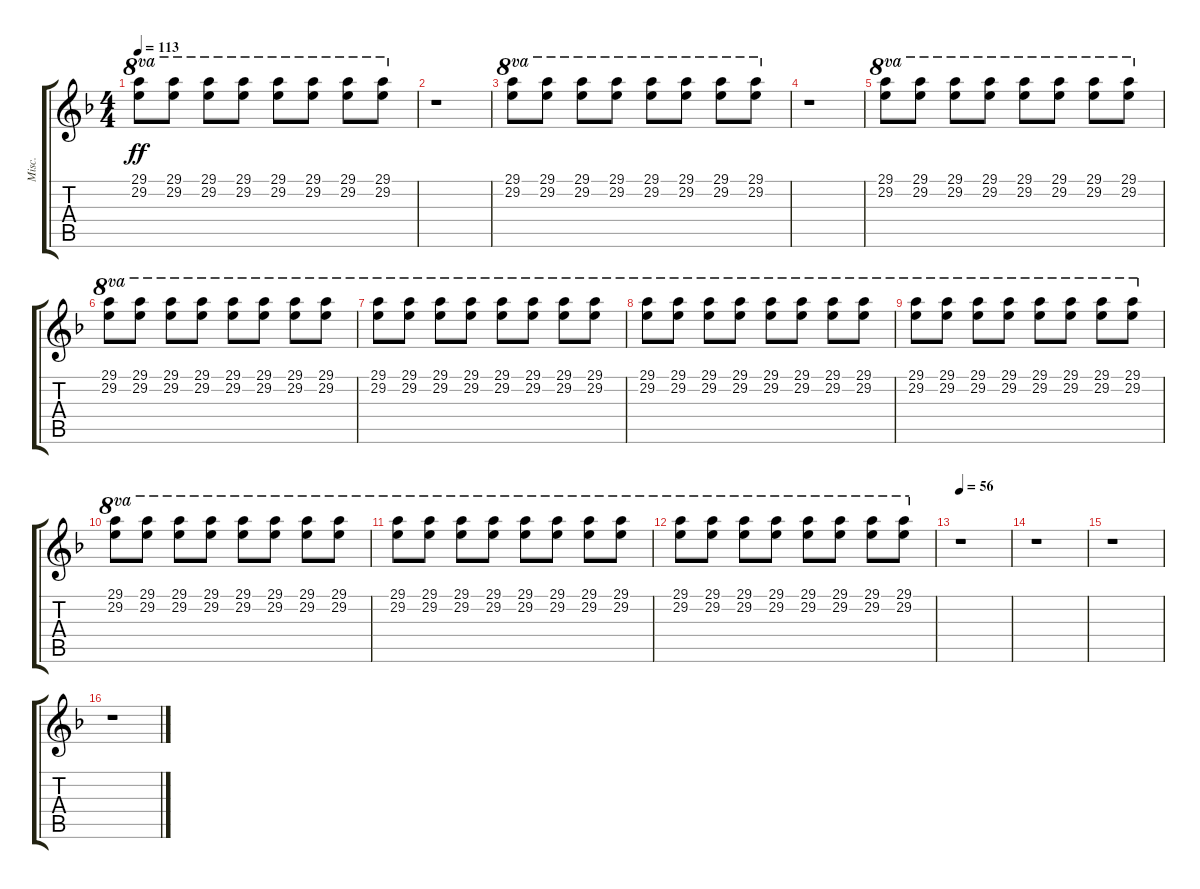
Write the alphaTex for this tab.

\track ("Misc." "Misc.") {instrument lead2sawtooth}
\staff {score tabs}
\tuning (E4 B3 G3 D3 A2 D2) {hide}
\ts (4 4)
\tempo 113
\clef g2
\ks dminor
(29.1 29.2).8{ot 8va dy ff} (29.1 29.2).8{ot 8va} (29.1 29.2).8{ot 8va} (29.1 29.2).8{ot 8va} (29.1 29.2).8{ot 8va} (29.1 29.2).8{ot 8va} (29.1 29.2).8{ot 8va} (29.1 29.2).8{ot 8va} |
r.1 |
(29.1 29.2).8{ot 8va} (29.1 29.2).8{ot 8va} (29.1 29.2).8{ot 8va} (29.1 29.2).8{ot 8va} (29.1 29.2).8{ot 8va} (29.1 29.2).8{ot 8va} (29.1 29.2).8{ot 8va} (29.1 29.2).8{ot 8va} |
r.1 |
(29.1 29.2).8{ot 8va} (29.1 29.2).8{ot 8va} (29.1 29.2).8{ot 8va} (29.1 29.2).8{ot 8va} (29.1 29.2).8{ot 8va} (29.1 29.2).8{ot 8va} (29.1 29.2).8{ot 8va} (29.1 29.2).8{ot 8va} |
(29.1 29.2).8{ot 8va} (29.1 29.2).8{ot 8va} (29.1 29.2).8{ot 8va} (29.1 29.2).8{ot 8va} (29.1 29.2).8{ot 8va} (29.1 29.2).8{ot 8va} (29.1 29.2).8{ot 8va} (29.1 29.2).8{ot 8va} |
(29.1 29.2).8{ot 8va} (29.1 29.2).8{ot 8va} (29.1 29.2).8{ot 8va} (29.1 29.2).8{ot 8va} (29.1 29.2).8{ot 8va} (29.1 29.2).8{ot 8va} (29.1 29.2).8{ot 8va} (29.1 29.2).8{ot 8va} |
(29.1 29.2).8{ot 8va} (29.1 29.2).8{ot 8va} (29.1 29.2).8{ot 8va} (29.1 29.2).8{ot 8va} (29.1 29.2).8{ot 8va} (29.1 29.2).8{ot 8va} (29.1 29.2).8{ot 8va} (29.1 29.2).8{ot 8va} |
(29.1 29.2).8{ot 8va} (29.1 29.2).8{ot 8va} (29.1 29.2).8{ot 8va} (29.1 29.2).8{ot 8va} (29.1 29.2).8{ot 8va} (29.1 29.2).8{ot 8va} (29.1 29.2).8{ot 8va} (29.1 29.2).8{ot 8va} |
(29.1 29.2).8{ot 8va} (29.1 29.2).8{ot 8va} (29.1 29.2).8{ot 8va} (29.1 29.2).8{ot 8va} (29.1 29.2).8{ot 8va} (29.1 29.2).8{ot 8va} (29.1 29.2).8{ot 8va} (29.1 29.2).8{ot 8va} |
(29.1 29.2).8{ot 8va} (29.1 29.2).8{ot 8va} (29.1 29.2).8{ot 8va} (29.1 29.2).8{ot 8va} (29.1 29.2).8{ot 8va} (29.1 29.2).8{ot 8va} (29.1 29.2).8{ot 8va} (29.1 29.2).8{ot 8va} |
(29.1 29.2).8{ot 8va} (29.1 29.2).8{ot 8va} (29.1 29.2).8{ot 8va} (29.1 29.2).8{ot 8va} (29.1 29.2).8{ot 8va} (29.1 29.2).8{ot 8va} (29.1 29.2).8{ot 8va} (29.1 29.2).8{ot 8va} |
\tempo 56
r.1 |
r.1 |
r.1 |
r.1
